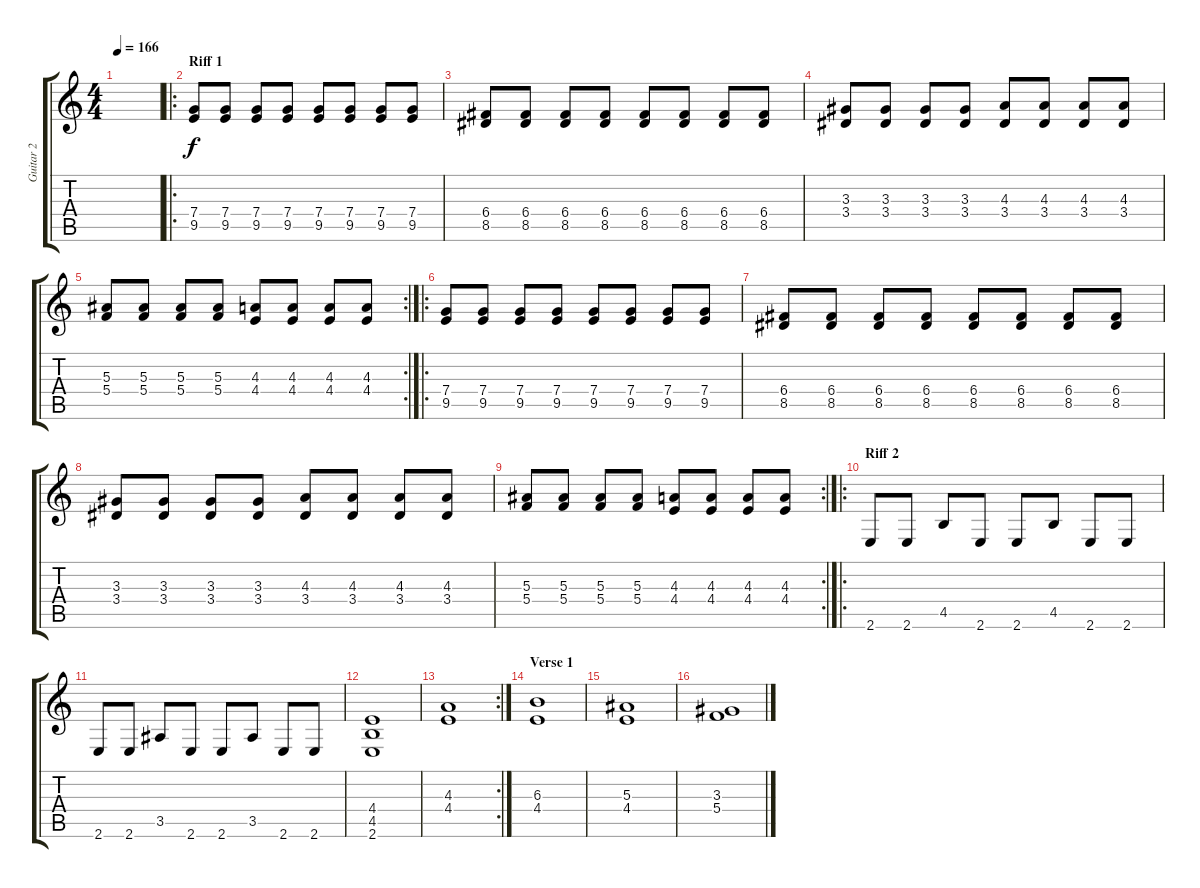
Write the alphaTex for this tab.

\track ("Guitar 2" "Guitar 2") {instrument overdrivenguitar}
\staff {score tabs}
\tuning (D4 A3 F3 C3 G2 D2) {hide}
\ts (4 4)
\tempo 166
\clef g2
\ks c
|
\ro
\section ("" "Riff 1")
(7.4 9.5).8 (7.4 9.5).8 (7.4 9.5).8 (7.4 9.5).8 (7.4 9.5).8 (7.4 9.5).8 (7.4 9.5).8 (7.4 9.5).8 |
(6.4 8.5).8 (6.4 8.5).8 (6.4 8.5).8 (6.4 8.5).8 (6.4 8.5).8 (6.4 8.5).8 (6.4 8.5).8 (6.4 8.5).8 |
(3.3 3.4).8 (3.3 3.4).8 (3.3 3.4).8 (3.3 3.4).8 (4.3 3.4).8 (4.3 3.4).8 (4.3 3.4).8 (4.3 3.4).8 |
\rc 2
(5.3 5.4).8 (5.3 5.4).8 (5.3 5.4).8 (5.3 5.4).8 (4.3 4.4).8 (4.3 4.4).8 (4.3 4.4).8 (4.3 4.4).8 |
\ro
(7.4 9.5).8 (7.4 9.5).8 (7.4 9.5).8 (7.4 9.5).8 (7.4 9.5).8 (7.4 9.5).8 (7.4 9.5).8 (7.4 9.5).8 |
(6.4 8.5).8 (6.4 8.5).8 (6.4 8.5).8 (6.4 8.5).8 (6.4 8.5).8 (6.4 8.5).8 (6.4 8.5).8 (6.4 8.5).8 |
(3.3 3.4).8 (3.3 3.4).8 (3.3 3.4).8 (3.3 3.4).8 (4.3 3.4).8 (4.3 3.4).8 (4.3 3.4).8 (4.3 3.4).8 |
\rc 2
(5.3 5.4).8 (5.3 5.4).8 (5.3 5.4).8 (5.3 5.4).8 (4.3 4.4).8 (4.3 4.4).8 (4.3 4.4).8 (4.3 4.4).8 |
\ro
\section ("" "Riff 2")
2.6.8 2.6.8 4.5.8 2.6.8 2.6.8 4.5.8 2.6.8 2.6.8 |
2.6.8 2.6.8 3.5.8 2.6.8 2.6.8 3.5.8 2.6.8 2.6.8 |
(4.4 4.5 2.6).1 |
\rc 2
(4.3 4.4).1 |
\section ("" "Verse 1")
(6.3 4.4).1 |
(5.3 4.4).1 |
(3.3 5.4).1
